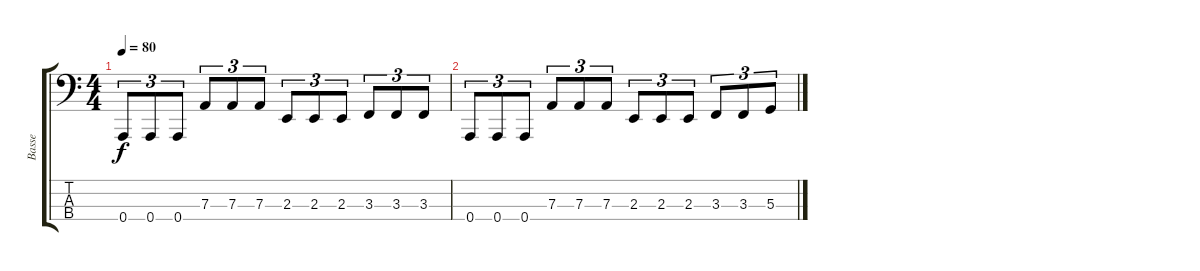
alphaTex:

\track ("Basse" "Basse") {instrument electricbasspick}
\staff {score tabs}
\tuning (C2 G1 D1 A0) {hide}
\ts (4 4)
\tempo 80
\clef f4
\ks c
0.4.8{tu (3 2) dy f} 0.4.8{tu (3 2)} 0.4.8{tu (3 2)} 7.3.8{tu (3 2)} 7.3.8{tu (3 2)} 7.3.8{tu (3 2)} 2.3.8{tu (3 2)} 2.3.8{tu (3 2)} 2.3.8{tu (3 2)} 3.3.8{tu (3 2)} 3.3.8{tu (3 2)} 3.3.8{tu (3 2)} |
0.4.8{tu (3 2)} 0.4.8{tu (3 2)} 0.4.8{tu (3 2)} 7.3.8{tu (3 2)} 7.3.8{tu (3 2)} 7.3.8{tu (3 2)} 2.3.8{tu (3 2)} 2.3.8{tu (3 2)} 2.3.8{tu (3 2)} 3.3.8{tu (3 2)} 3.3.8{tu (3 2)} 5.3.8{tu (3 2)}
